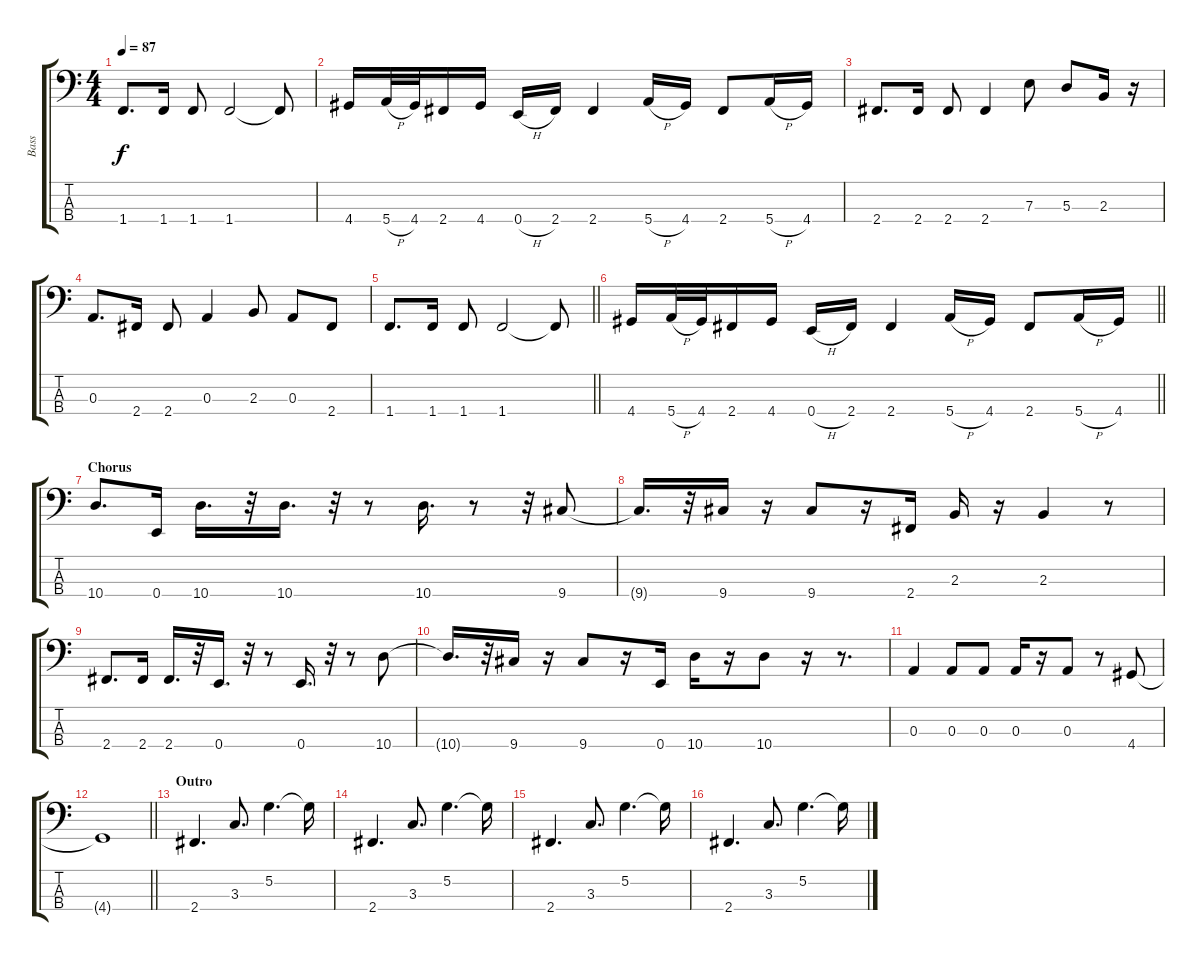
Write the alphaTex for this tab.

\track ("Bass" "Bass") {instrument electricbassfinger}
\staff {score tabs}
\tuning (G2 D2 A1 E1) {hide}
\ts (4 4)
\tempo 87
\clef f4
\ks c
1.4.8{d dy f} 1.4.16 1.4.8 1.4.2 1.4{t}.8 |
4.4.16 5.4{h}.32 4.4.32 2.4.16 4.4.16 0.4{h}.16 2.4.16 2.4.4 5.4{h}.16 4.4.16 2.4.8 5.4{h}.16 4.4.16 |
2.4.8{d} 2.4.16 2.4.8 2.4.4 7.3.8 5.3.8 2.3.16 r.16 |
0.3.8{d} 2.4.16 2.4.8 0.3.4 2.3.8 0.3.8 2.4.8 |
\barLineRight lightlight
1.4.8{d} 1.4.16 1.4.8 1.4.2 1.4{t}.8 |
\section ("" "")
\barLineRight lightlight
4.4.16 5.4{h}.32 4.4.32 2.4.16 4.4.16 0.4{h}.16 2.4.16 2.4.4 5.4{h}.16 4.4.16 2.4.8 5.4{h}.16 4.4.16 |
\section ("" "Chorus")
10.4.8{d} 0.4.16 10.4.16{d} r.32 10.4.16{d} r.32 r.8 10.4.16{d} r.8 r.32 9.4.8 |
9.4{t}.16{d} r.32 9.4.16 r.16 9.4.8 r.16 2.4.16 2.3.16 r.16 2.3.4 r.8 |
2.4.8{d} 2.4.16 2.4.16{d} r.32 0.4.16{d} r.32 r.8 0.4.16{d} r.32 r.8 10.4.8 |
10.4{t}.16{d} r.32 9.4.16 r.16 9.4.8 r.16 0.4.16 10.4.16 r.16 10.4.8 r.16 r.8{d} |
0.3.4 0.3.8 0.3.8 0.3.16 r.16 0.3.8 r.8 4.4.8 |
\barLineRight lightlight
4.4{t}.1 |
\section ("" "Outro")
2.4.4{d} 3.3.8{d} 5.2.4{d} 5.2{t}.16 |
2.4.4{d volume 12} 3.3.8{d} 5.2.4{d} 5.2{t}.16 |
2.4.4{d} 3.3.8{d} 5.2.4{d} 5.2{t}.16 |
2.4.4{d volume 10} 3.3.8{d} 5.2.4{d} 5.2{t}.16
